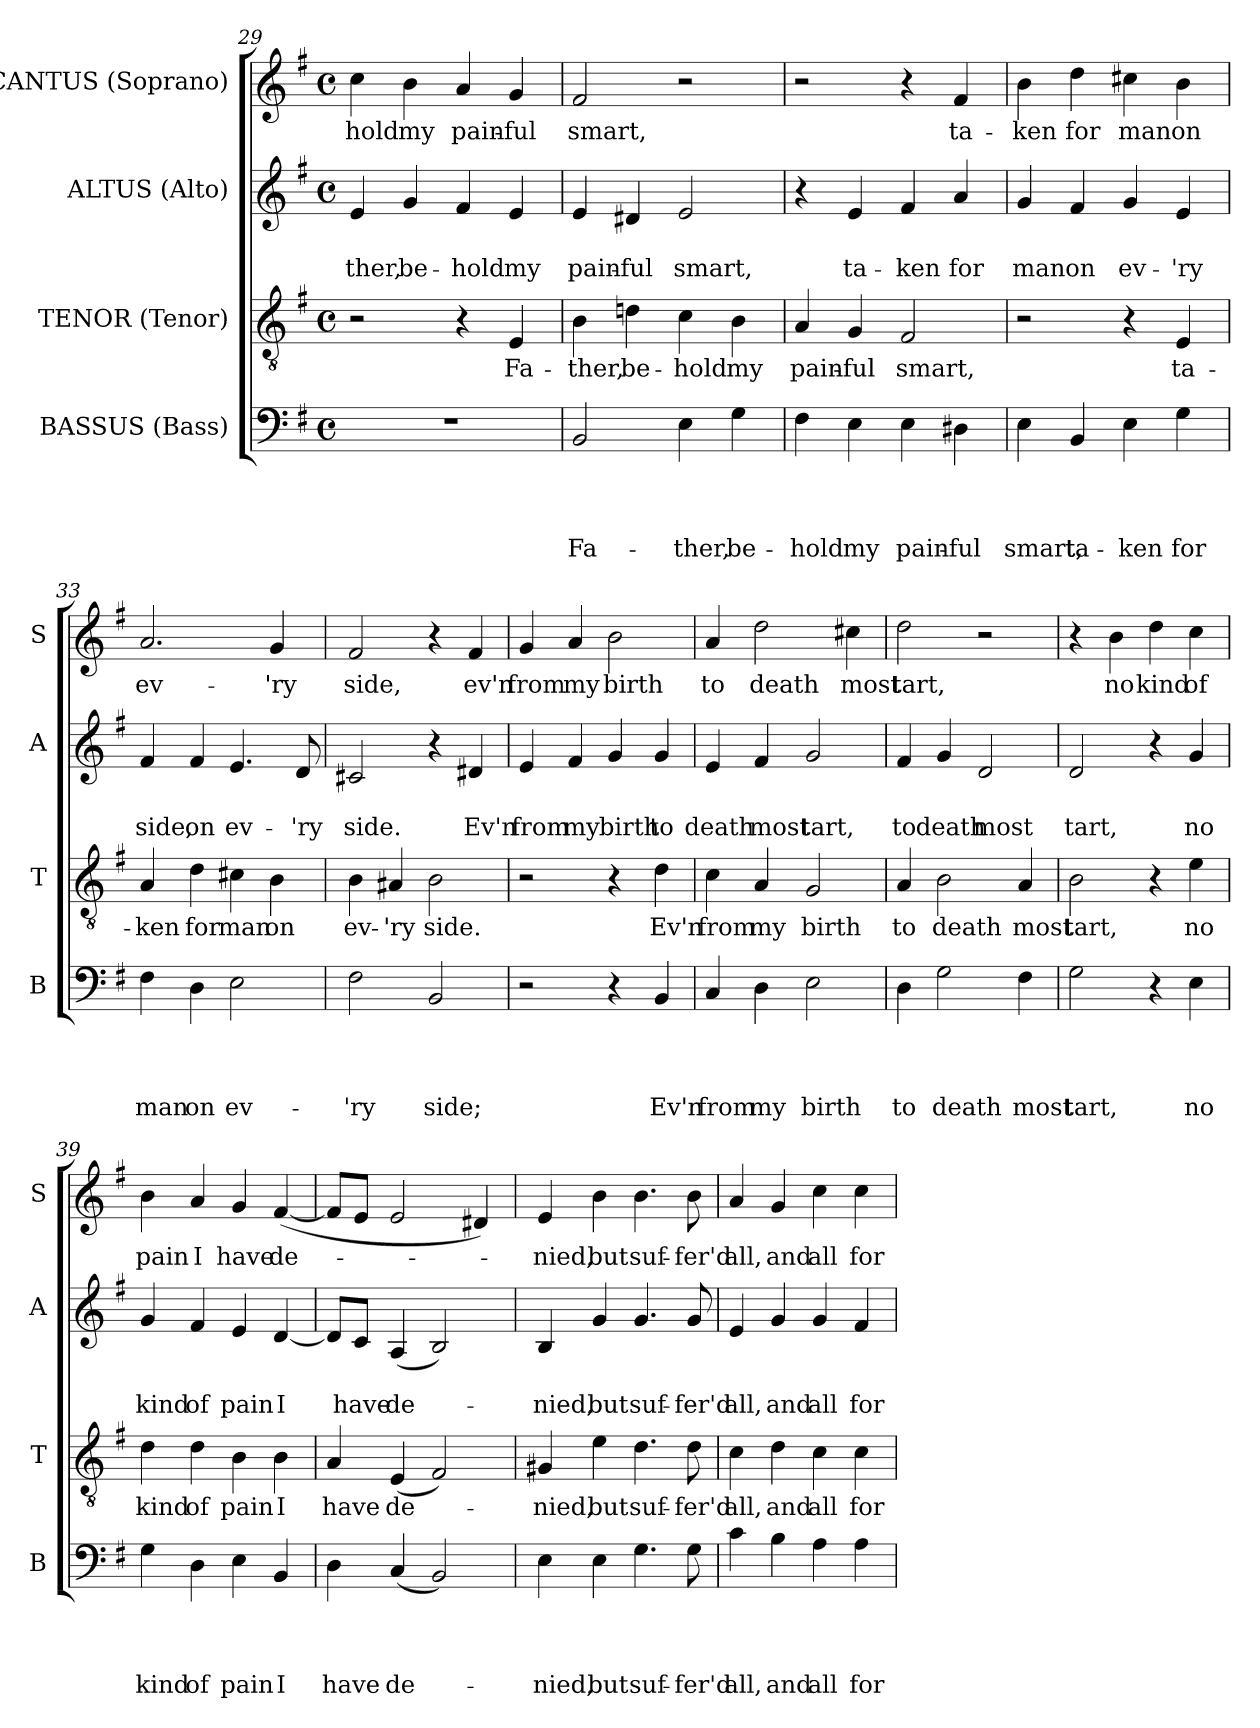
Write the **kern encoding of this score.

**kern	**text	**text	**text	**text	**kern	**text	**kern	**text	**text	**kern	**text
*part4	*part4	*part4	*part4	*part4	*part3	*part3	*part2	*part2	*part2	*part1	*part1
*staff4	*staff4	*staff4	*staff4	*staff4	*staff3	*staff3	*staff2	*staff2	*staff2	*staff1	*staff1
*I"BASSUS (Bass)	*	*	*	*	*I"TENOR (Tenor)	*	*I"ALTUS (Alto)	*	*	*I"CANTUS (Soprano)	*
*I'B	*	*	*	*	*I'T	*	*I'A	*	*	*I'S	*
*clefF4	*	*	*	*	*clefGv2	*	*clefG2	*	*	*clefG2	*
*k[f#]	*	*	*	*	*k[f#]	*	*k[f#]	*	*	*k[f#]	*
*G:	*	*	*	*	*G:	*	*G:	*	*	*G:	*
*M4/4	*	*	*	*	*M4/4	*	*M4/4	*	*	*M4/4	*
*met(c)	*	*	*	*	*met(c)	*	*met(c)	*	*	*met(c)	*
=29	=29	=29	=29	=29	=29	=29	=29	=29	=29	=29	=29
1r	.	.	.	.	2r	.	4e/	.	-ther,	4cc\	-hold
.	.	.	.	.	.	.	4g/	.	be-	4b\	my
.	.	.	.	.	4r	.	4f#/	.	-hold	4a/	pain-
.	.	.	.	.	4E/	Fa-	4e/	.	my	4g/	-ful
=30	=30	=30	=30	=30	=30	=30	=30	=30	=30	=30	=30
2BB/	.	.	.	Fa-	4B\	-ther,	4e/	.	pain-	2f#/	smart,
.	.	.	.	.	4dn\	be-	4d#X/	.	-ful	.	.
4E\	.	.	.	-ther,	4c\	-hold	2e/	.	smart,	2r	.
4G\	.	.	.	be-	4B\	my	.	.	.	.	.
=31	=31	=31	=31	=31	=31	=31	=31	=31	=31	=31	=31
4F#\	.	.	.	-hold	4A/	pain-	4r	.	.	2r	.
4E\	.	.	.	my	4G/	-ful	4e/	.	ta-	.	.
4E\	.	.	.	pain-	2F#/	smart,	4f#/	.	-ken	4r	.
4D#X\	.	.	.	-ful	.	.	4a/	.	for	4f#/	ta-
!!LO:PB:g=z
=32	=32	=32	=32	=32	=32	=32	=32	=32	=32	=32	=32
4E\	.	.	.	smart,	2r	.	4g/	.	man	4b\	-ken
4BB/	.	.	.	ta-	.	.	4f#/	.	on	4dd\	for
4E\	.	.	.	-ken	4r	.	4g/	.	ev-	4cc#X\	man
4G\	.	.	.	for	4E/	ta-	4e/	.	-'ry	4b\	on
=33	=33	=33	=33	=33	=33	=33	=33	=33	=33	=33	=33
4F#\	.	.	.	man	4A/	-ken	4f#/	.	side,	2.a/	ev-
4D\	.	.	.	on	4d\	for	4f#/	.	on	.	.
2E\	.	.	.	ev-	4c#X\	man	4.e/	.	ev-	.	.
.	.	.	.	.	4B\	on	.	.	.	4g/	-'ry
.	.	.	.	.	.	.	8d/	.	-'ry	.	.
=34	=34	=34	=34	=34	=34	=34	=34	=34	=34	=34	=34
2F#\	.	.	.	-'ry	4B\	ev-	2c#X/	.	side.	2f#/	side,
.	.	.	.	.	4A#X/	-'ry	.	.	.	.	.
2BB/	.	.	.	side;	2B\	side.	4r	.	.	4r	.
.	.	.	.	.	.	.	4d#X/	.	Ev'n	4f#/	ev'n
=35	=35	=35	=35	=35	=35	=35	=35	=35	=35	=35	=35
2r	.	.	.	.	2r	.	4e/	.	from	4g/	from
.	.	.	.	.	.	.	4f#/	.	my	4a/	my
4r	.	.	.	.	4r	.	4g/	.	birth	2b\	birth
4BB/	.	.	.	Ev'n	4d\	Ev'n	4g/	.	to	.	.
=36	=36	=36	=36	=36	=36	=36	=36	=36	=36	=36	=36
4C/	.	.	.	from	4c\	from	4e/	.	death	4a/	to
4D\	.	.	.	my	4A/	my	4f#/	.	most	2dd\	death
2E\	.	.	.	birth	2G/	birth	2g/	.	tart,	.	.
.	.	.	.	.	.	.	.	.	.	4cc#X\	most
!!LO:LB:g=z
=37	=37	=37	=37	=37	=37	=37	=37	=37	=37	=37	=37
4D\	.	.	.	to	4A/	to	4f#/	.	to	2dd\	tart,
2G\	.	.	.	death	2B\	death	4g/	.	death	.	.
.	.	.	.	.	.	.	2d/	.	most	2r	.
4F#\	.	.	.	most	4A/	most	.	.	.	.	.
=38	=38	=38	=38	=38	=38	=38	=38	=38	=38	=38	=38
2G\	.	.	.	tart,	2B\	tart,	2d/	.	tart,	4r	.
.	.	.	.	.	.	.	.	.	.	4b\	no
4r	.	.	.	.	4r	.	4r	.	.	4dd\	kind
4E\	.	.	.	no	4e\	no	4g/	.	no	4cc\	of
=39	=39	=39	=39	=39	=39	=39	=39	=39	=39	=39	=39
4G\	.	.	.	kind	4d\	kind	4g/	.	kind	4b\	pain
4D\	.	.	.	of	4d\	of	4f#/	.	of	4a/	I
4E\	.	.	.	pain	4B\	pain	4e/	.	pain	4g/	have
4BB/	.	.	.	I	4B\	I	[4d/	.	I	([4f#/	de-
=40	=40	=40	=40	=40	=40	=40	=40	=40	=40	=40	=40
4D\	.	.	.	have	4A/	have	8d/L]	.	.	8f#/L]	.
.	.	.	.	.	.	.	8c/J	.	have	8e/J	.
(4C/	.	.	.	de-	(4E/	de-	(4A/	.	de-	2e/	.
2BB/)	.	.	.	.	2F#/)	.	2B/)	.	.	.	.
.	.	.	.	.	.	.	.	.	.	4d#X/)	.
=41	=41	=41	=41	=41	=41	=41	=41	=41	=41	=41	=41
4E\	.	.	.	-nied,	4G#X/	-nied,	4B/	.	-nied,	4e/	-nied,
4E\	.	.	.	but	4e\	but	4g/	.	but	4b\	but
4.G\	.	.	.	suf-	4.d\	suf-	4.g/	.	suf-	4.b\	suf-
8G\	.	.	.	-fer'd	8d\	-fer'd	8g/	.	-fer'd	8b\	-fer'd
=42	=42	=42	=42	=42	=42	=42	=42	=42	=42	=42	=42
4c\	.	.	.	all,	4c\	all,	4e/	.	all,	4a/	all,
4B\	.	.	.	and	4d\	and	4g/	.	and	4g/	and
4A\	.	.	.	all	4c\	all	4g/	.	all	4cc\	all
4A\	.	.	.	for	4c\	for	4f#/	.	for	4cc\	for
=	=	=	=	=	=	=	=	=	=	=	=
*-	*-	*-	*-	*-	*-	*-	*-	*-	*-	*-	*-
